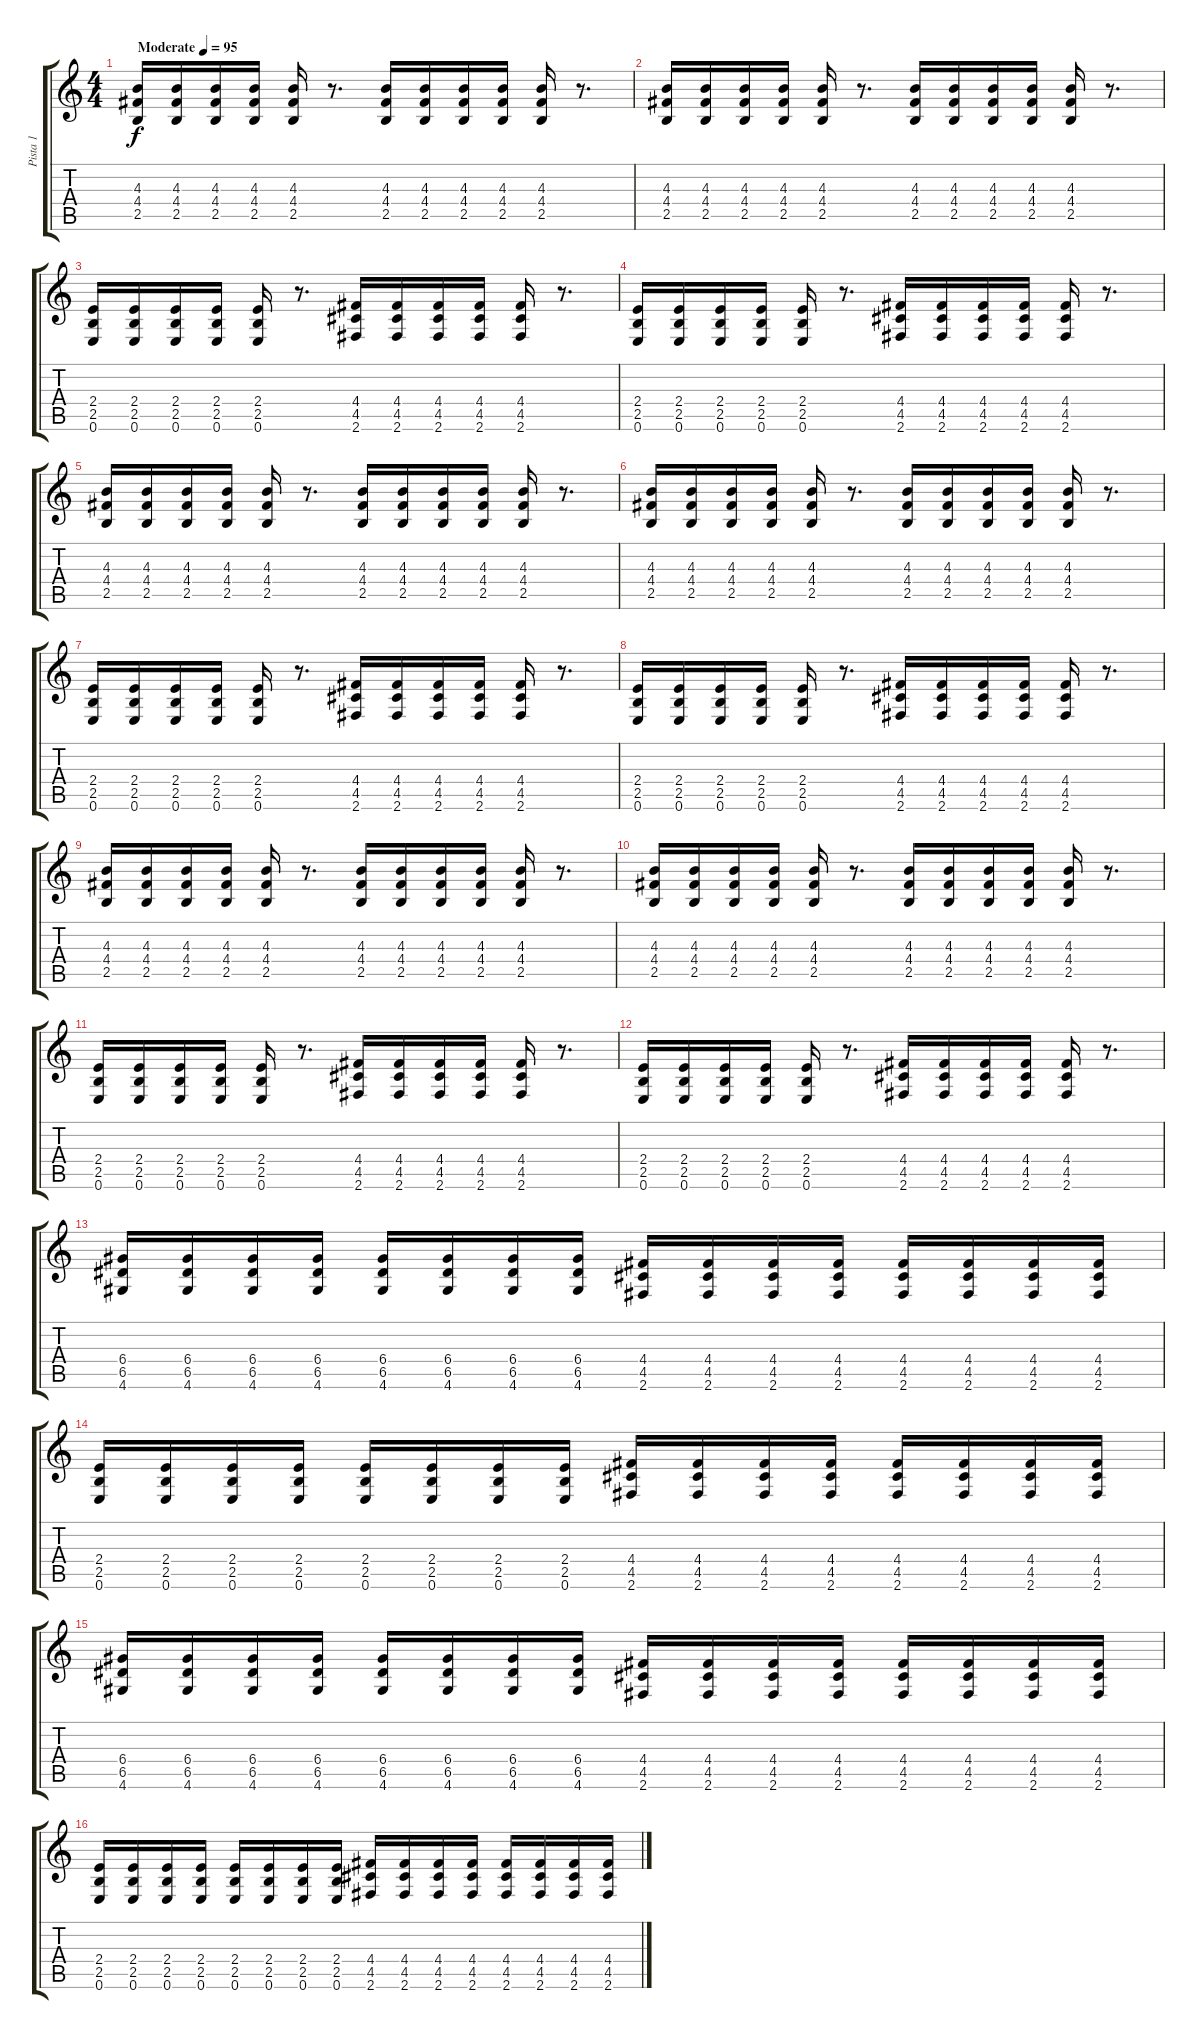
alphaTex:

\track ("Pista 1" "Pista 1") {instrument distortionguitar}
\staff {score tabs}
\tuning (E4 B3 G3 D3 A2 E2) {hide}
\ts (4 4)
\tempo (95 "Moderate")
\clef g2
\ks c
(4.3 4.4 2.5).16{dy f instrument distortionguitar} (4.3 4.4 2.5).16 (4.3 4.4 2.5).16 (4.3 4.4 2.5).16 (4.3 4.4 2.5).16 r.8{d} (4.3 4.4 2.5).16 (4.3 4.4 2.5).16 (4.3 4.4 2.5).16 (4.3 4.4 2.5).16 (4.3 4.4 2.5).16 r.8{d} |
(4.3 4.4 2.5).16 (4.3 4.4 2.5).16 (4.3 4.4 2.5).16 (4.3 4.4 2.5).16 (4.3 4.4 2.5).16 r.8{d} (4.3 4.4 2.5).16 (4.3 4.4 2.5).16 (4.3 4.4 2.5).16 (4.3 4.4 2.5).16 (4.3 4.4 2.5).16 r.8{d} |
(2.4 2.5 0.6).16 (2.4 2.5 0.6).16 (2.4 2.5 0.6).16 (2.4 2.5 0.6).16 (2.4 2.5 0.6).16 r.8{d} (4.4 4.5 2.6).16 (4.4 4.5 2.6).16 (4.4 4.5 2.6).16 (4.4 4.5 2.6).16 (4.4 4.5 2.6).16 r.8{d} |
(2.4 2.5 0.6).16 (2.4 2.5 0.6).16 (2.4 2.5 0.6).16 (2.4 2.5 0.6).16 (2.4 2.5 0.6).16 r.8{d} (4.4 4.5 2.6).16 (4.4 4.5 2.6).16 (4.4 4.5 2.6).16 (4.4 4.5 2.6).16 (4.4 4.5 2.6).16 r.8{d} |
(4.3 4.4 2.5).16 (4.3 4.4 2.5).16 (4.3 4.4 2.5).16 (4.3 4.4 2.5).16 (4.3 4.4 2.5).16 r.8{d} (4.3 4.4 2.5).16 (4.3 4.4 2.5).16 (4.3 4.4 2.5).16 (4.3 4.4 2.5).16 (4.3 4.4 2.5).16 r.8{d} |
(4.3 4.4 2.5).16 (4.3 4.4 2.5).16 (4.3 4.4 2.5).16 (4.3 4.4 2.5).16 (4.3 4.4 2.5).16 r.8{d} (4.3 4.4 2.5).16 (4.3 4.4 2.5).16 (4.3 4.4 2.5).16 (4.3 4.4 2.5).16 (4.3 4.4 2.5).16 r.8{d} |
(2.4 2.5 0.6).16 (2.4 2.5 0.6).16 (2.4 2.5 0.6).16 (2.4 2.5 0.6).16 (2.4 2.5 0.6).16 r.8{d} (4.4 4.5 2.6).16 (4.4 4.5 2.6).16 (4.4 4.5 2.6).16 (4.4 4.5 2.6).16 (4.4 4.5 2.6).16 r.8{d} |
(2.4 2.5 0.6).16 (2.4 2.5 0.6).16 (2.4 2.5 0.6).16 (2.4 2.5 0.6).16 (2.4 2.5 0.6).16 r.8{d} (4.4 4.5 2.6).16 (4.4 4.5 2.6).16 (4.4 4.5 2.6).16 (4.4 4.5 2.6).16 (4.4 4.5 2.6).16 r.8{d} |
(4.3 4.4 2.5).16 (4.3 4.4 2.5).16 (4.3 4.4 2.5).16 (4.3 4.4 2.5).16 (4.3 4.4 2.5).16 r.8{d} (4.3 4.4 2.5).16 (4.3 4.4 2.5).16 (4.3 4.4 2.5).16 (4.3 4.4 2.5).16 (4.3 4.4 2.5).16 r.8{d} |
(4.3 4.4 2.5).16 (4.3 4.4 2.5).16 (4.3 4.4 2.5).16 (4.3 4.4 2.5).16 (4.3 4.4 2.5).16 r.8{d} (4.3 4.4 2.5).16 (4.3 4.4 2.5).16 (4.3 4.4 2.5).16 (4.3 4.4 2.5).16 (4.3 4.4 2.5).16 r.8{d} |
(2.4 2.5 0.6).16 (2.4 2.5 0.6).16 (2.4 2.5 0.6).16 (2.4 2.5 0.6).16 (2.4 2.5 0.6).16 r.8{d} (4.4 4.5 2.6).16 (4.4 4.5 2.6).16 (4.4 4.5 2.6).16 (4.4 4.5 2.6).16 (4.4 4.5 2.6).16 r.8{d} |
(2.4 2.5 0.6).16 (2.4 2.5 0.6).16 (2.4 2.5 0.6).16 (2.4 2.5 0.6).16 (2.4 2.5 0.6).16 r.8{d} (4.4 4.5 2.6).16 (4.4 4.5 2.6).16 (4.4 4.5 2.6).16 (4.4 4.5 2.6).16 (4.4 4.5 2.6).16 r.8{d} |
(6.4 6.5 4.6).16 (6.4 6.5 4.6).16 (6.4 6.5 4.6).16 (6.4 6.5 4.6).16 (6.4 6.5 4.6).16 (6.4 6.5 4.6).16 (6.4 6.5 4.6).16 (6.4 6.5 4.6).16 (4.4 4.5 2.6).16 (4.4 4.5 2.6).16 (4.4 4.5 2.6).16 (4.4 4.5 2.6).16 (4.4 4.5 2.6).16 (4.4 4.5 2.6).16 (4.4 4.5 2.6).16 (4.4 4.5 2.6).16 |
(2.4 2.5 0.6).16 (2.4 2.5 0.6).16 (2.4 2.5 0.6).16 (2.4 2.5 0.6).16 (2.4 2.5 0.6).16 (2.4 2.5 0.6).16 (2.4 2.5 0.6).16 (2.4 2.5 0.6).16 (4.4 4.5 2.6).16 (4.4 4.5 2.6).16 (4.4 4.5 2.6).16 (4.4 4.5 2.6).16 (4.4 4.5 2.6).16 (4.4 4.5 2.6).16 (4.4 4.5 2.6).16 (4.4 4.5 2.6).16 |
(6.4 6.5 4.6).16 (6.4 6.5 4.6).16 (6.4 6.5 4.6).16 (6.4 6.5 4.6).16 (6.4 6.5 4.6).16 (6.4 6.5 4.6).16 (6.4 6.5 4.6).16 (6.4 6.5 4.6).16 (4.4 4.5 2.6).16 (4.4 4.5 2.6).16 (4.4 4.5 2.6).16 (4.4 4.5 2.6).16 (4.4 4.5 2.6).16 (4.4 4.5 2.6).16 (4.4 4.5 2.6).16 (4.4 4.5 2.6).16 |
(2.4 2.5 0.6).16 (2.4 2.5 0.6).16 (2.4 2.5 0.6).16 (2.4 2.5 0.6).16 (2.4 2.5 0.6).16 (2.4 2.5 0.6).16 (2.4 2.5 0.6).16 (2.4 2.5 0.6).16 (4.4 4.5 2.6).16 (4.4 4.5 2.6).16 (4.4 4.5 2.6).16 (4.4 4.5 2.6).16 (4.4 4.5 2.6).16 (4.4 4.5 2.6).16 (4.4 4.5 2.6).16 (4.4 4.5 2.6).16
